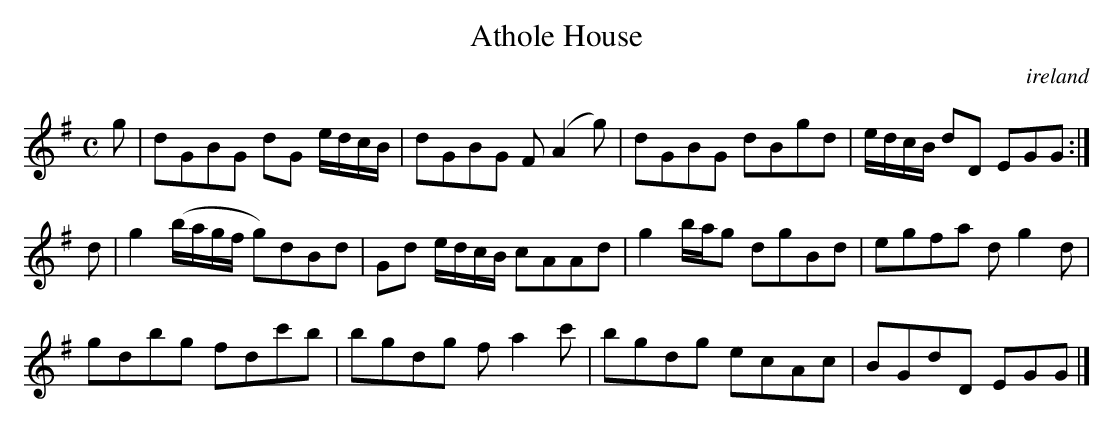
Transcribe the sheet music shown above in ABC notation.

X:1
T:Athole House
O:ireland
M:C
K:G
g|\
dGBG dG e/d/c/B/| dGBG F(A2g)| dGBG dBgd| e/d/c/B/ dD EGG:|
d|\
g2 (b/a/g/f/ g)dBd| Gd e/d/c/B/ cAAd| g2b/a/g dgBd| egfa dg2d|
gdbg fdc'b| bgdg fa2c'| bgdg ecAc| BGdD EGG|]
